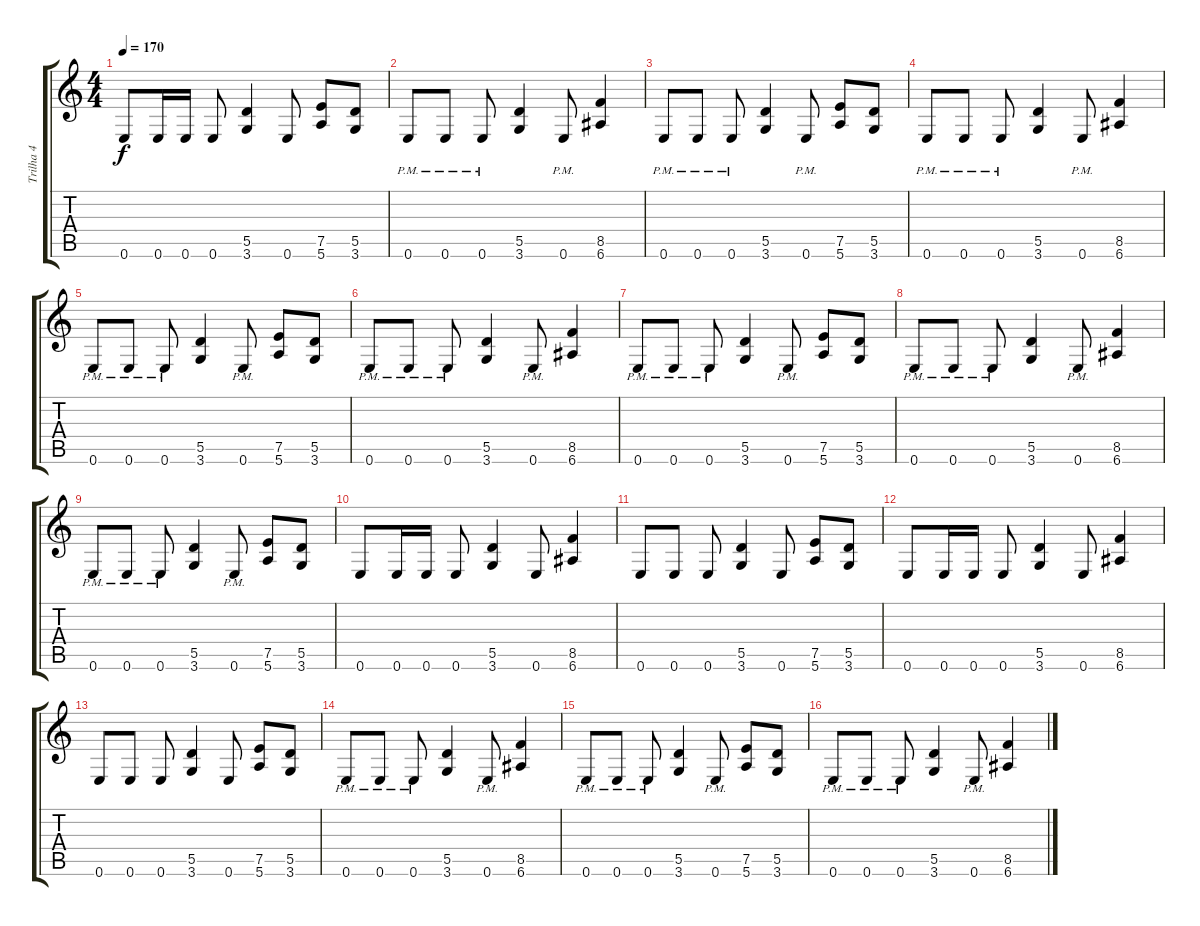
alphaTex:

\track ("Trilha 4" "Trilha 4") {instrument distortionguitar}
\staff {score tabs}
\tuning (E4 B3 G3 D3 A2 E2) {hide}
\ts (4 4)
\tempo 170
\clef g2
\ks c
0.6.8{dy f} 0.6.16 0.6.16 0.6.8 (5.5 3.6).4 0.6.8 (7.5 5.6).8 (5.5 3.6).8 |
0.6{pm}.8 0.6{pm}.8 0.6{pm}.8 (5.5 3.6).4 0.6{pm}.8 (8.5 6.6).4 |
0.6{pm}.8 0.6{pm}.8 0.6{pm}.8 (5.5 3.6).4 0.6{pm}.8 (7.5 5.6).8 (5.5 3.6).8 |
0.6{pm}.8 0.6{pm}.8 0.6{pm}.8 (5.5 3.6).4 0.6{pm}.8 (8.5 6.6).4 |
0.6{pm}.8 0.6{pm}.8 0.6{pm}.8 (5.5 3.6).4 0.6{pm}.8 (7.5 5.6).8 (5.5 3.6).8 |
0.6{pm}.8 0.6{pm}.8 0.6{pm}.8 (5.5 3.6).4 0.6{pm}.8 (8.5 6.6).4 |
0.6{pm}.8 0.6{pm}.8 0.6{pm}.8 (5.5 3.6).4 0.6{pm}.8 (7.5 5.6).8 (5.5 3.6).8 |
0.6{pm}.8 0.6{pm}.8 0.6{pm}.8 (5.5 3.6).4 0.6{pm}.8 (8.5 6.6).4 |
0.6{pm}.8 0.6{pm}.8 0.6{pm}.8 (5.5 3.6).4 0.6{pm}.8 (7.5 5.6).8 (5.5 3.6).8 |
0.6.8 0.6.16 0.6.16 0.6.8 (5.5 3.6).4 0.6.8 (8.5 6.6).4 |
0.6.8 0.6.8 0.6.8 (5.5 3.6).4 0.6.8 (7.5 5.6).8 (5.5 3.6).8 |
0.6.8 0.6.16 0.6.16 0.6.8 (5.5 3.6).4 0.6.8 (8.5 6.6).4 |
0.6.8 0.6.8 0.6.8 (5.5 3.6).4 0.6.8 (7.5 5.6).8 (5.5 3.6).8 |
0.6{pm}.8 0.6{pm}.8 0.6{pm}.8 (5.5 3.6).4 0.6{pm}.8 (8.5 6.6).4 |
0.6{pm}.8 0.6{pm}.8 0.6{pm}.8 (5.5 3.6).4 0.6{pm}.8 (7.5 5.6).8 (5.5 3.6).8 |
0.6{pm}.8 0.6{pm}.8 0.6{pm}.8 (5.5 3.6).4 0.6{pm}.8 (8.5 6.6).4
